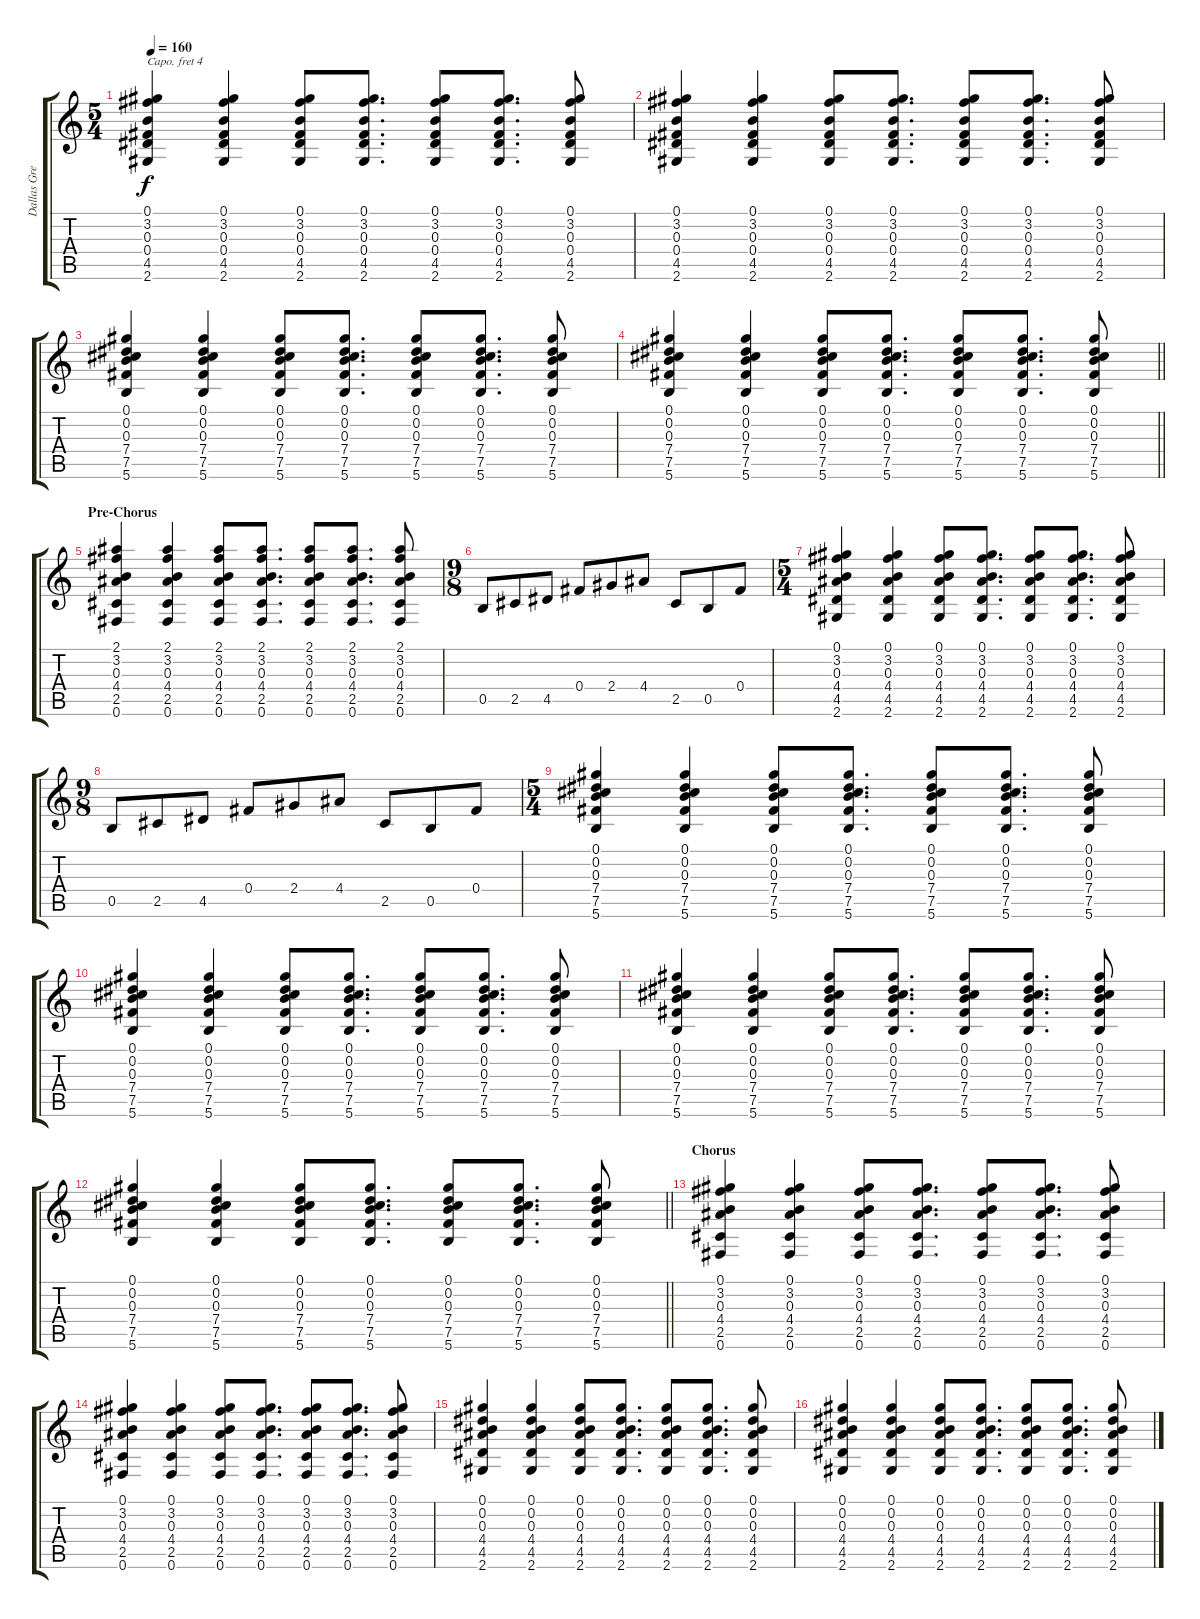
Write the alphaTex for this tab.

\track ("Dallas Green" "Dallas Gre") {instrument acousticguitarsteel}
\staff {score tabs}
\capo 4
\tuning (E4 B3 G3 D3 G2 D2) {hide}
\ts (5 4)
\tempo 160
\clef g2
\ks c
(0.1 3.2 0.3 0.4 4.5 2.6).4{dy f} (0.1 3.2 0.3 0.4 4.5 2.6).4 (0.1 3.2 0.3 0.4 4.5 2.6).8 (0.1 3.2 0.3 0.4 4.5 2.6).8{d} (0.1 3.2 0.3 0.4 4.5 2.6).8 (0.1 3.2 0.3 0.4 4.5 2.6).8{d} (0.1 3.2 0.3 0.4 4.5 2.6).8 |
(0.1 3.2 0.3 0.4 4.5 2.6).4 (0.1 3.2 0.3 0.4 4.5 2.6).4 (0.1 3.2 0.3 0.4 4.5 2.6).8 (0.1 3.2 0.3 0.4 4.5 2.6).8{d} (0.1 3.2 0.3 0.4 4.5 2.6).8 (0.1 3.2 0.3 0.4 4.5 2.6).8{d} (0.1 3.2 0.3 0.4 4.5 2.6).8 |
(0.1 0.2 0.3 7.4 7.5 5.6).4 (0.1 0.2 0.3 7.4 7.5 5.6).4 (0.1 0.2 0.3 7.4 7.5 5.6).8 (0.1 0.2 0.3 7.4 7.5 5.6).8{d} (0.1 0.2 0.3 7.4 7.5 5.6).8 (0.1 0.2 0.3 7.4 7.5 5.6).8{d} (0.1 0.2 0.3 7.4 7.5 5.6).8 |
\barLineRight lightlight
(0.1 0.2 0.3 7.4 7.5 5.6).4 (0.1 0.2 0.3 7.4 7.5 5.6).4 (0.1 0.2 0.3 7.4 7.5 5.6).8 (0.1 0.2 0.3 7.4 7.5 5.6).8{d} (0.1 0.2 0.3 7.4 7.5 5.6).8 (0.1 0.2 0.3 7.4 7.5 5.6).8{d} (0.1 0.2 0.3 7.4 7.5 5.6).8 |
\section ("" "Pre-Chorus")
(2.1 3.2 0.3 4.4 2.5 0.6).4 (2.1 3.2 0.3 4.4 2.5 0.6).4 (2.1 3.2 0.3 4.4 2.5 0.6).8 (2.1 3.2 0.3 4.4 2.5 0.6).8{d} (2.1 3.2 0.3 4.4 2.5 0.6).8 (2.1 3.2 0.3 4.4 2.5 0.6).8{d} (2.1 3.2 0.3 4.4 2.5 0.6).8 |
\ts (9 8)
0.5.8 2.5.8 4.5.8 0.4.8 2.4.8 4.4.8 2.5.8 0.5.8 0.4.8 |
\ts (5 4)
(0.1 3.2 0.3 4.4 4.5 2.6).4 (0.1 3.2 0.3 4.4 4.5 2.6).4 (0.1 3.2 0.3 4.4 4.5 2.6).8 (0.1 3.2 0.3 4.4 4.5 2.6).8{d} (0.1 3.2 0.3 4.4 4.5 2.6).8 (0.1 3.2 0.3 4.4 4.5 2.6).8{d} (0.1 3.2 0.3 4.4 4.5 2.6).8 |
\ts (9 8)
0.5.8 2.5.8 4.5.8 0.4.8 2.4.8 4.4.8 2.5.8 0.5.8 0.4.8 |
\ts (5 4)
(0.1 0.2 0.3 7.4 7.5 5.6).4 (0.1 0.2 0.3 7.4 7.5 5.6).4 (0.1 0.2 0.3 7.4 7.5 5.6).8 (0.1 0.2 0.3 7.4 7.5 5.6).8{d} (0.1 0.2 0.3 7.4 7.5 5.6).8 (0.1 0.2 0.3 7.4 7.5 5.6).8{d} (0.1 0.2 0.3 7.4 7.5 5.6).8 |
(0.1 0.2 0.3 7.4 7.5 5.6).4 (0.1 0.2 0.3 7.4 7.5 5.6).4 (0.1 0.2 0.3 7.4 7.5 5.6).8 (0.1 0.2 0.3 7.4 7.5 5.6).8{d} (0.1 0.2 0.3 7.4 7.5 5.6).8 (0.1 0.2 0.3 7.4 7.5 5.6).8{d} (0.1 0.2 0.3 7.4 7.5 5.6).8 |
(0.1 0.2 0.3 7.4 7.5 5.6).4 (0.1 0.2 0.3 7.4 7.5 5.6).4 (0.1 0.2 0.3 7.4 7.5 5.6).8 (0.1 0.2 0.3 7.4 7.5 5.6).8{d} (0.1 0.2 0.3 7.4 7.5 5.6).8 (0.1 0.2 0.3 7.4 7.5 5.6).8{d} (0.1 0.2 0.3 7.4 7.5 5.6).8 |
\barLineRight lightlight
(0.1 0.2 0.3 7.4 7.5 5.6).4 (0.1 0.2 0.3 7.4 7.5 5.6).4 (0.1 0.2 0.3 7.4 7.5 5.6).8 (0.1 0.2 0.3 7.4 7.5 5.6).8{d} (0.1 0.2 0.3 7.4 7.5 5.6).8 (0.1 0.2 0.3 7.4 7.5 5.6).8{d} (0.1 0.2 0.3 7.4 7.5 5.6).8 |
\section ("" "Chorus")
(0.1 3.2 0.3 4.4 2.5 0.6).4 (0.1 3.2 0.3 4.4 2.5 0.6).4 (0.1 3.2 0.3 4.4 2.5 0.6).8 (0.1 3.2 0.3 4.4 2.5 0.6).8{d} (0.1 3.2 0.3 4.4 2.5 0.6).8 (0.1 3.2 0.3 4.4 2.5 0.6).8{d} (0.1 3.2 0.3 4.4 2.5 0.6).8 |
(0.1 3.2 0.3 4.4 2.5 0.6).4 (0.1 3.2 0.3 4.4 2.5 0.6).4 (0.1 3.2 0.3 4.4 2.5 0.6).8 (0.1 3.2 0.3 4.4 2.5 0.6).8{d} (0.1 3.2 0.3 4.4 2.5 0.6).8 (0.1 3.2 0.3 4.4 2.5 0.6).8{d} (0.1 3.2 0.3 4.4 2.5 0.6).8 |
(0.1 0.2 0.3 4.4 4.5 2.6).4 (0.1 0.2 0.3 4.4 4.5 2.6).4 (0.1 0.2 0.3 4.4 4.5 2.6).8 (0.1 0.2 0.3 4.4 4.5 2.6).8{d} (0.1 0.2 0.3 4.4 4.5 2.6).8 (0.1 0.2 0.3 4.4 4.5 2.6).8{d} (0.1 0.2 0.3 4.4 4.5 2.6).8 |
(0.1 0.2 0.3 4.4 4.5 2.6).4 (0.1 0.2 0.3 4.4 4.5 2.6).4 (0.1 0.2 0.3 4.4 4.5 2.6).8 (0.1 0.2 0.3 4.4 4.5 2.6).8{d} (0.1 0.2 0.3 4.4 4.5 2.6).8 (0.1 0.2 0.3 4.4 4.5 2.6).8{d} (0.1 0.2 0.3 4.4 4.5 2.6).8
